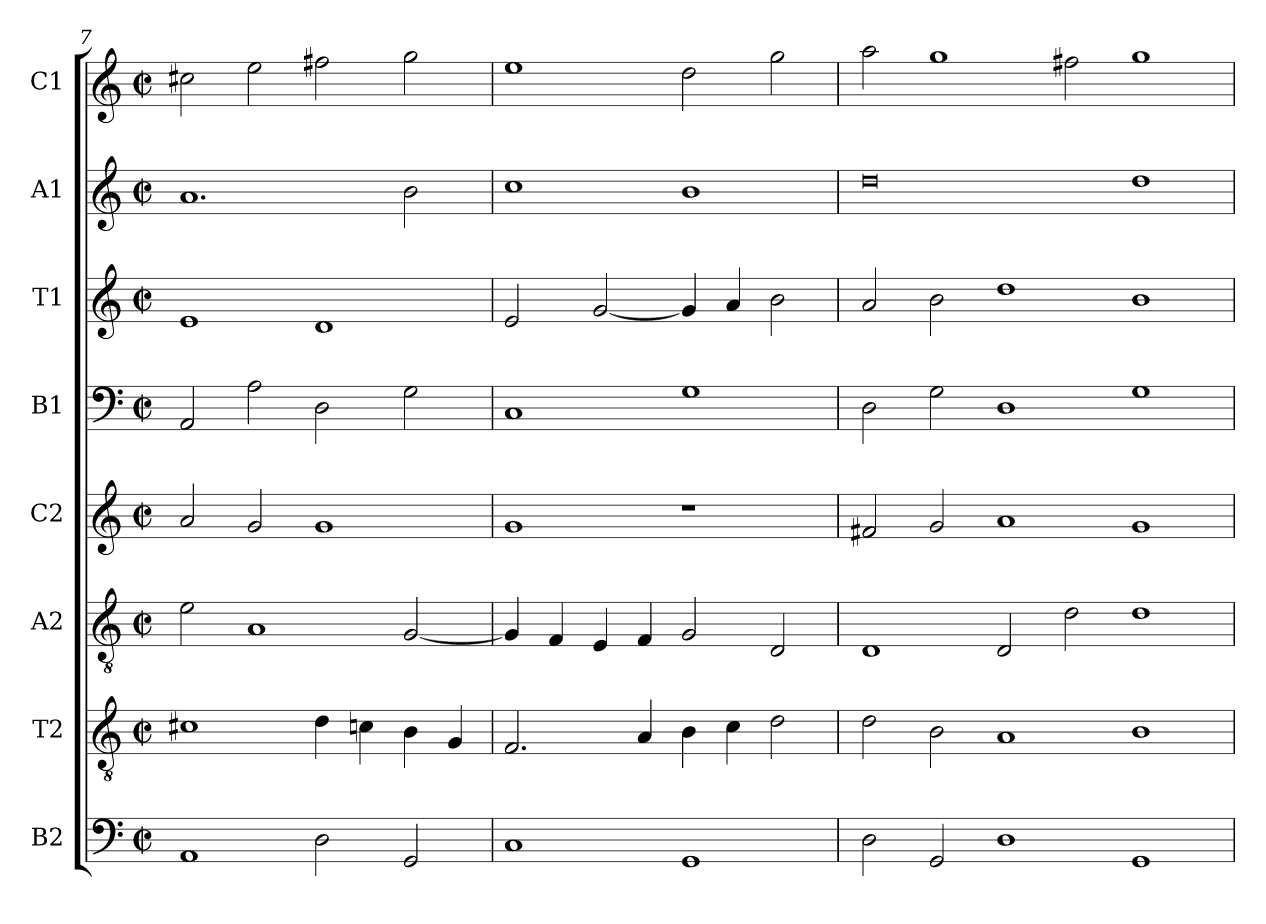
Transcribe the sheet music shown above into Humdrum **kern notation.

**kern	**kern	**kern	**kern	**kern	**kern	**kern	**kern
*part8	*part7	*part6	*part5	*part4	*part3	*part2	*part1
*staff8	*staff7	*staff6	*staff5	*staff4	*staff3	*staff2	*staff1
*I"B2	*I"T2	*I"A2	*I"C2	*I"B1	*I"T1	*I"A1	*I"C1
*I'B2	*I'T2	*I'A2	*I'C2	*I'B1	*I'T1	*I'A1	*I'C1
*clefF4	*clefGv2	*clefGv2	*clefG2	*clefF4	*clefG2	*clefG2	*clefG2
*k[]	*k[]	*k[]	*k[]	*k[]	*k[]	*k[]	*k[]
*C:	*C:	*C:	*C:	*C:	*C:	*C:	*C:
*M2/2	*M2/2	*M2/2	*M2/2	*M2/2	*M2/2	*M2/2	*M2/2
*met(c|)	*met(c|)	*met(c|)	*met(c|)	*met(c|)	*met(c|)	*met(c|)	*met(c|)
=7	=7	=7	=7	=7	=7	=7	=7
1AA	1c#X	2e\	2a/	2AA/	1e	1.a	2cc#X\
.	.	1A	2g/	2A\	.	.	2ee\
2D\	4d\	.	1g	2D\	1d	.	2ff#X\
.	4cn\	.	.	.	.	.	.
2GG/	4B\	[<2G/	.	2G\	.	2b\	2gg\
.	4G/	.	.	.	.	.	.
=8	=8	=8	=8	=8	=8	=8	=8
1C	2.F/	4G/]	1g	1C	2e/	1cc	1ee
.	.	4F/	.	.	.	.	.
.	.	4E/	.	.	[2g/	.	.
.	4A/	4F/	.	.	.	.	.
1GG	4B\	2G/	1r	1G	4g/]	1b	2dd\
.	4c\	.	.	.	4a/	.	.
.	2d\	2D/	.	.	2b\	.	2gg\
=9	=9	=9	=9	=9	=9	=9	=9
2D\	2d\	1D	2f#X/	2D\	2a/	0dd	2aa\
2GG/	2B\	.	2g/	2G\	2b\	.	1gg
1D	1A	2D/	1a	1D	1dd	.	.
.	.	2d\	.	.	.	.	2ff#X\
1GG	1B	1d	1g	1G	1b	1dd	1gg
=	=	=	=	=	=	=	=
*-	*-	*-	*-	*-	*-	*-	*-
